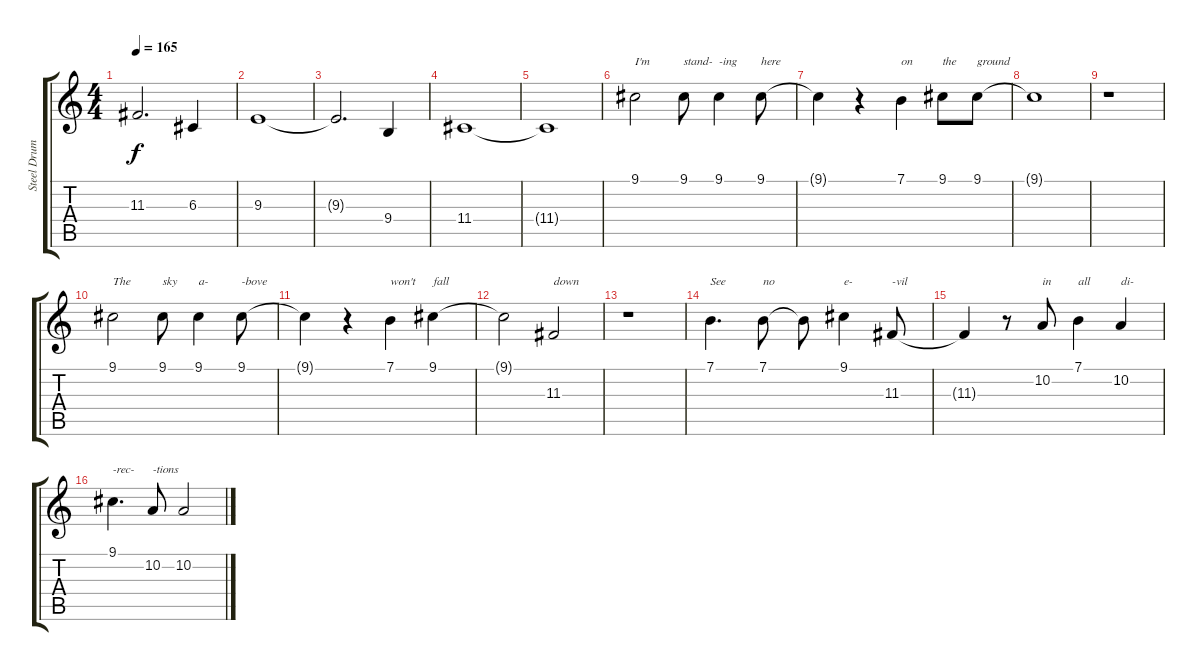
\track ("Steel Drums" "Steel Drum") {instrument steeldrums}
\staff {score tabs}
\tuning (E4 B3 G3 D3 A2 E2) {hide}
\ts (4 4)
\tempo 165
\clef g2
\ks c
11.3{t}.2{d dy f} 6.3.4 |
9.3.1 |
9.3{t}.2{d} 9.4.4 |
11.4.1 |
11.4{t}.1 |
9.1.2{txt "I'm"} 9.1.8{txt "stand-"} 9.1.4{txt "-ing"} 9.1.8{txt "here"} |
9.1{t}.4 r.4 7.1.4{txt "on"} 9.1.8{txt "the"} 9.1.8{txt "ground"} |
9.1{t}.1 |
r.1 |
9.1.2{txt "The"} 9.1.8{txt "sky"} 9.1.4{txt "a-"} 9.1.8{txt "-bove"} |
9.1{t}.4 r.4 7.1.4{txt "won't"} 9.1.4{txt "fall"} |
9.1{t}.2 11.3.2{txt "down"} |
r.1 |
7.1.4{d txt "See"} 7.1.8{txt "no"} 7.1{t}.8 9.1.4{txt "e-"} 11.3.8{txt "-vil"} |
11.3{t}.4 r.8 10.2.8{txt "in"} 7.1.4{txt "all"} 10.2.4{txt "di-"} |
9.1.4{d txt "-rec-"} 10.2.8{txt "-tions"} 10.2.2
